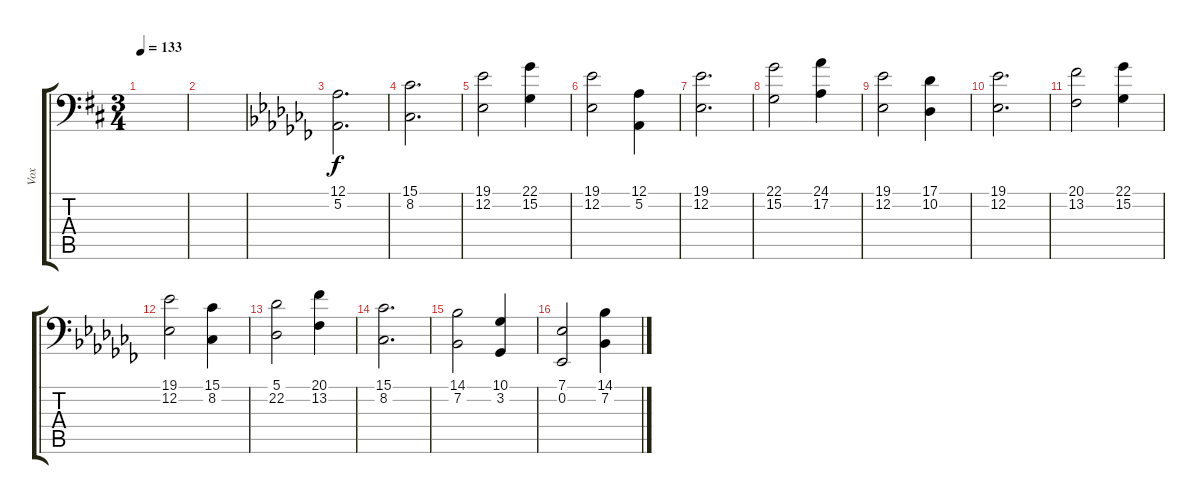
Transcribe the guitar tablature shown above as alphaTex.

\track ("Vox" "Vox") {instrument choiraahs}
\staff {score tabs}
\tuning (Ab2 Eb2 Bb1 F1 C1 G0) {hide}
\ts (3 4)
\tempo 133
\clef f4
\ks bminor
|
|
\ks abminor
(12.1 5.2).2{d volume 11} |
(15.1 8.2).2{d} |
(19.1 12.2).2 (22.1 15.2).4 |
(19.1 12.2).2 (12.1 5.2).4 |
(19.1 12.2).2{d} |
(22.1 15.2).2 (24.1 17.2).4 |
(19.1 12.2).2 (17.1 10.2).4 |
(19.1 12.2).2{d} |
(20.1 13.2).2 (22.1 15.2).4 |
(19.1 12.2).2 (15.1 8.2).4 |
(5.1 22.2).2 (20.1 13.2).4 |
(15.1 8.2).2{d} |
(14.1 7.2).2 (10.1 3.2).4 |
(7.1 0.2).2 (14.1 7.2).4
